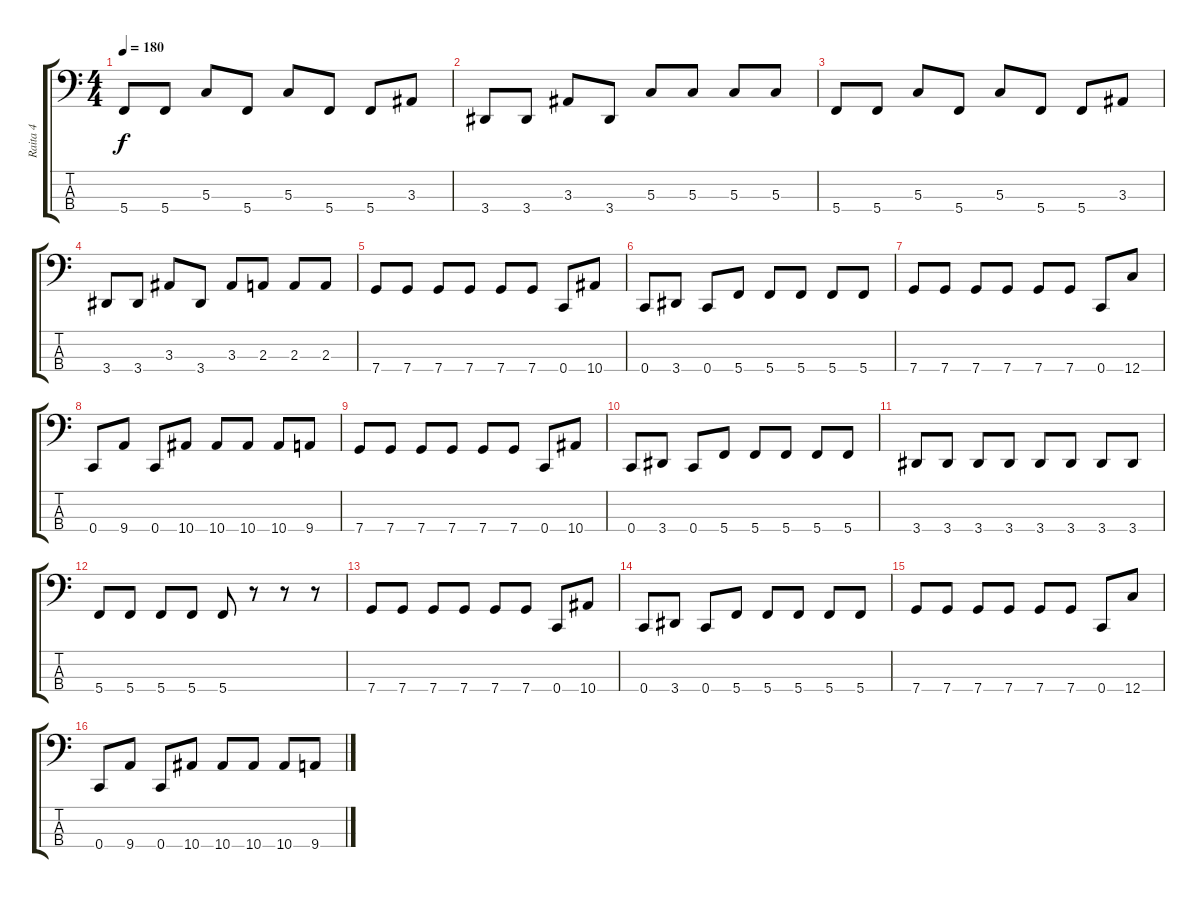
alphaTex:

\track ("Raita 4" "Raita 4") {instrument electricbasspick}
\staff {score tabs}
\tuning (F2 C2 G1 C1) {hide}
\ts (4 4)
\tempo 180
\clef f4
\ks c
5.4.8{dy f} 5.4.8 5.3.8 5.4.8 5.3.8 5.4.8 5.4.8 3.3.8 |
3.4.8 3.4.8 3.3.8 3.4.8 5.3.8 5.3.8 5.3.8 5.3.8 |
5.4.8 5.4.8 5.3.8 5.4.8 5.3.8 5.4.8 5.4.8 3.3.8 |
3.4.8 3.4.8 3.3.8 3.4.8 3.3.8 2.3.8 2.3.8 2.3.8 |
7.4.8 7.4.8 7.4.8 7.4.8 7.4.8 7.4.8 0.4.8 10.4.8 |
0.4.8 3.4.8 0.4.8 5.4.8 5.4.8 5.4.8 5.4.8 5.4.8 |
7.4.8 7.4.8 7.4.8 7.4.8 7.4.8 7.4.8 0.4.8 12.4.8 |
0.4.8 9.4.8 0.4.8 10.4.8 10.4.8 10.4.8 10.4.8 9.4.8 |
7.4.8 7.4.8 7.4.8 7.4.8 7.4.8 7.4.8 0.4.8 10.4.8 |
0.4.8 3.4.8 0.4.8 5.4.8 5.4.8 5.4.8 5.4.8 5.4.8 |
3.4.8 3.4.8 3.4.8 3.4.8 3.4.8 3.4.8 3.4.8 3.4.8 |
5.4.8 5.4.8 5.4.8 5.4.8 5.4.8 r.8 r.8 r.8 |
7.4.8 7.4.8 7.4.8 7.4.8 7.4.8 7.4.8 0.4.8 10.4.8 |
0.4.8 3.4.8 0.4.8 5.4.8 5.4.8 5.4.8 5.4.8 5.4.8 |
7.4.8 7.4.8 7.4.8 7.4.8 7.4.8 7.4.8 0.4.8 12.4.8 |
0.4.8 9.4.8 0.4.8 10.4.8 10.4.8 10.4.8 10.4.8 9.4.8
